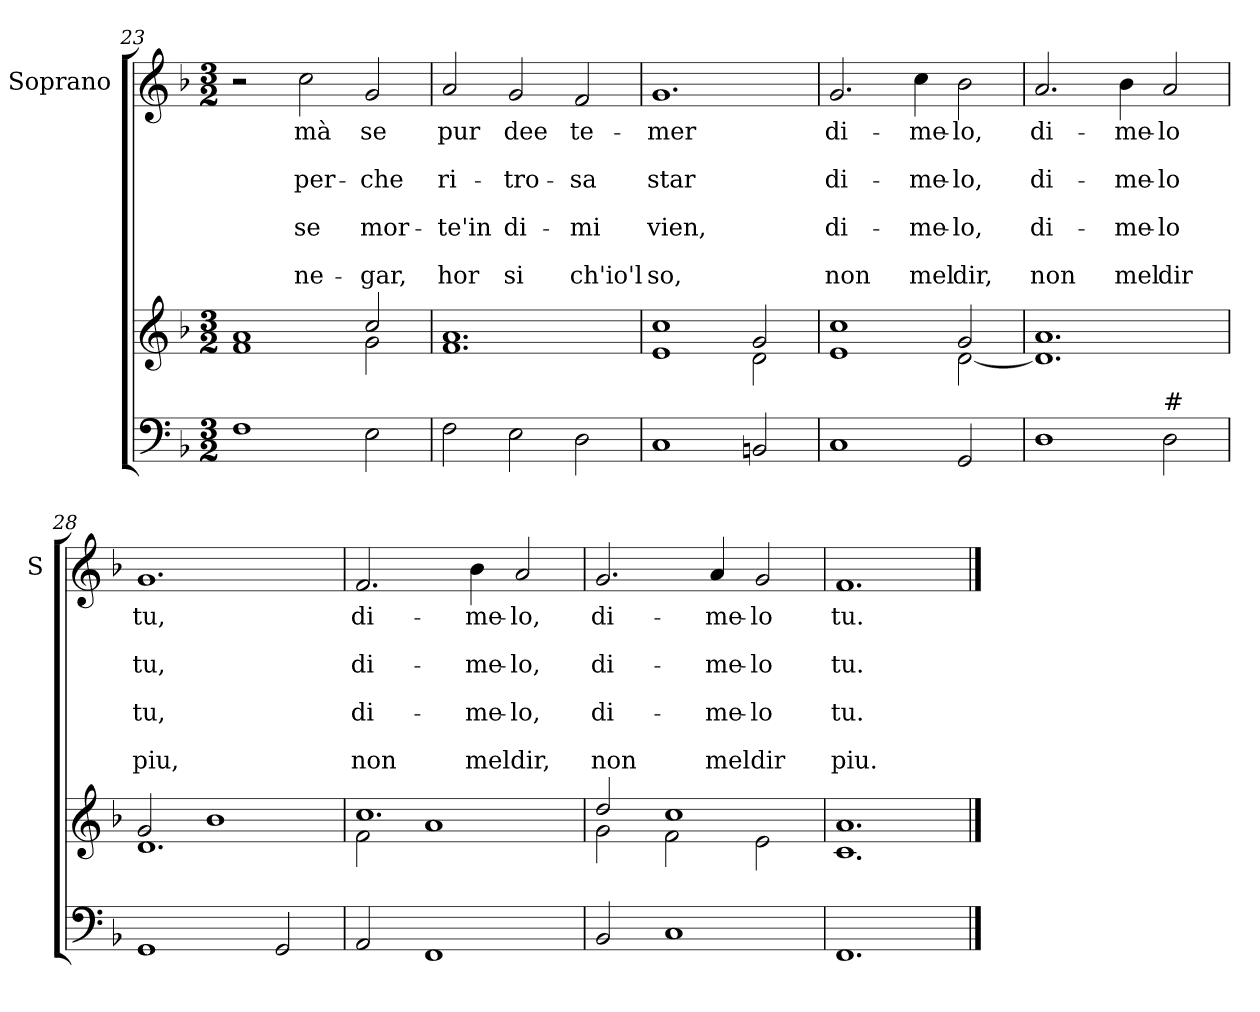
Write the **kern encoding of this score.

**kern	**kern	**kern	**text	**text	**text	**text	**text	**text	**text
*part2	*part2	*part1	*part1	*part1	*part1	*part1	*part1	*part1	*part1
*staff3	*staff2	*staff1	*staff1	*staff1	*staff1	*staff1	*staff1	*staff1	*staff1
*	*	*I"Soprano	*	*	*	*	*	*	*
*	*	*I'S	*	*	*	*	*	*	*
*clefF4	*clefG2	*clefG2	*	*	*	*	*	*	*
*k[b-]	*k[b-]	*k[b-]	*	*	*	*	*	*	*
*F:	*F:	*F:	*	*	*	*	*	*	*
*M3/2	*M3/2	*M3/2	*	*	*	*	*	*	*
=23	=23	=23	=23	=23	=23	=23	=23	=23	=23
*	*^	*	*	*	*	*	*	*	*
1F	1a	1f	2r	.	.	.	.	.	.	.
!	!	!	!	!LO:LY:b	!	!LO:LY:b	!	!LO:LY:b	!	!LO:LY:b
.	.	.	2cc\	mà	.	per-	.	se	.	ne-
!	!	!	!	!LO:LY:b	!	!LO:LY:b	!	!LO:LY:b	!	!LO:LY:b
2E\	2cc/	2g\	2g/	se	.	-che	.	mor-	.	-gar,
=24	=24	=24	=24	=24	=24	=24	=24	=24	=24	=24
!	!	!	!	!LO:LY:b	!	!LO:LY:b	!	!LO:LY:b	!	!LO:LY:b
2F\	1.a	1.f	2a/	pur	.	ri-	.	-te'in	.	hor
!	!	!	!	!LO:LY:b	!	!LO:LY:b	!	!LO:LY:b	!	!LO:LY:b
2E\	.	.	2g/	dee	.	-tro-	.	di-	.	si
!	!	!	!	!LO:LY:b	!	!LO:LY:b	!	!LO:LY:b	!	!LO:LY:b
2D\	.	.	2f/	te-	.	-sa	.	-mi	.	ch'io'l
!!LO:LB:g=z
=25	=25	=25	=25	=25	=25	=25	=25	=25	=25	=25
!	!	!	!	!LO:LY:b	!	!LO:LY:b	!	!LO:LY:b	!	!LO:LY:b
1C	1cc	1e	1.g	-mer	.	star	.	vien,	.	so,
2BBn/	2g/	2d\	.	.	.	.	.	.	.	.
=26	=26	=26	=26	=26	=26	=26	=26	=26	=26	=26
!	!	!	!	!LO:LY:b	!	!LO:LY:b	!	!LO:LY:b	!	!LO:LY:b
1C	1cc	1e	2.g/	di-	.	di-	.	di-	.	non
!	!	!	!	!LO:LY:b	!	!LO:LY:b	!	!LO:LY:b	!	!LO:LY:b
.	.	.	4cc\	-me-	.	-me-	.	-me-	.	mel
!	!	!	!	!LO:LY:b	!	!LO:LY:b	!	!LO:LY:b	!	!LO:LY:b
2GG/	2g/	[<2d\	2b-\	-lo,	.	-lo,	.	-lo,	.	dir,
=27	=27	=27	=27	=27	=27	=27	=27	=27	=27	=27
!	!	!	!	!LO:LY:b	!	!LO:LY:b	!	!LO:LY:b	!	!LO:LY:b
1D	1.a	1.d]	2.a/	di-	.	di-	.	di-	.	non
!	!	!	!	!LO:LY:b	!	!LO:LY:b	!	!LO:LY:b	!	!LO:LY:b
.	.	.	4b-\	-me-	.	-me-	.	-me-	.	mel
!LO:TX:a:t=#	!	!	!	!	!	!	!	!	!	!
!	!	!	!	!LO:LY:b	!	!LO:LY:b	!	!LO:LY:b	!	!LO:LY:b
2D\	.	.	2a/	-lo	.	-lo	.	-lo	.	dir
=28	=28	=28	=28	=28	=28	=28	=28	=28	=28	=28
!	!	!	!	!LO:LY:b	!	!LO:LY:b	!	!LO:LY:b	!	!LO:LY:b
1GG	2g/	1.d	1.g	tu,	.	tu,	.	tu,	.	piu,
.	1b-	.	.	.	.	.	.	.	.	.
2GG/	.	.	.	.	.	.	.	.	.	.
=29	=29	=29	=29	=29	=29	=29	=29	=29	=29	=29
!	!	!	!	!LO:LY:b	!	!LO:LY:b	!	!LO:LY:b	!	!LO:LY:b
2AA/	1.cc	2f\	2.f/	di-	.	di-	.	di-	.	non
1FF	.	1a	.	.	.	.	.	.	.	.
!	!	!	!	!LO:LY:b	!	!LO:LY:b	!	!LO:LY:b	!	!LO:LY:b
.	.	.	4b-\	-me-	.	-me-	.	-me-	.	mel
!	!	!	!	!LO:LY:b	!	!LO:LY:b	!	!LO:LY:b	!	!LO:LY:b
.	.	.	2a/	-lo,	.	-lo,	.	-lo,	.	dir,
=30	=30	=30	=30	=30	=30	=30	=30	=30	=30	=30
!	!	!	!	!LO:LY:b	!	!LO:LY:b	!	!LO:LY:b	!	!LO:LY:b
2BB-/	2dd/	2g\	2.g/	di-	.	di-	.	di-	.	non
1C	1cc	2f\	.	.	.	.	.	.	.	.
!	!	!	!	!LO:LY:b	!	!LO:LY:b	!	!LO:LY:b	!	!LO:LY:b
.	.	.	4a/	-me-	.	-me-	.	-me-	.	mel
!	!	!	!	!LO:LY:b	!	!LO:LY:b	!	!LO:LY:b	!	!LO:LY:b
.	.	2e\	2g/	-lo	.	-lo	.	-lo	.	dir
=31	=31	=31	=31	=31	=31	=31	=31	=31	=31	=31
!	!	!	!	!LO:LY:b	!	!LO:LY:b	!	!LO:LY:b	!	!LO:LY:b
1.FF	1.a	1.c	1.f	tu.	.	tu.	.	tu.	.	piu.
*	*v	*v	*	*	*	*	*	*	*	*
==	==	==	==	==	==	==	==	==	==
*-	*-	*-	*-	*-	*-	*-	*-	*-	*-
